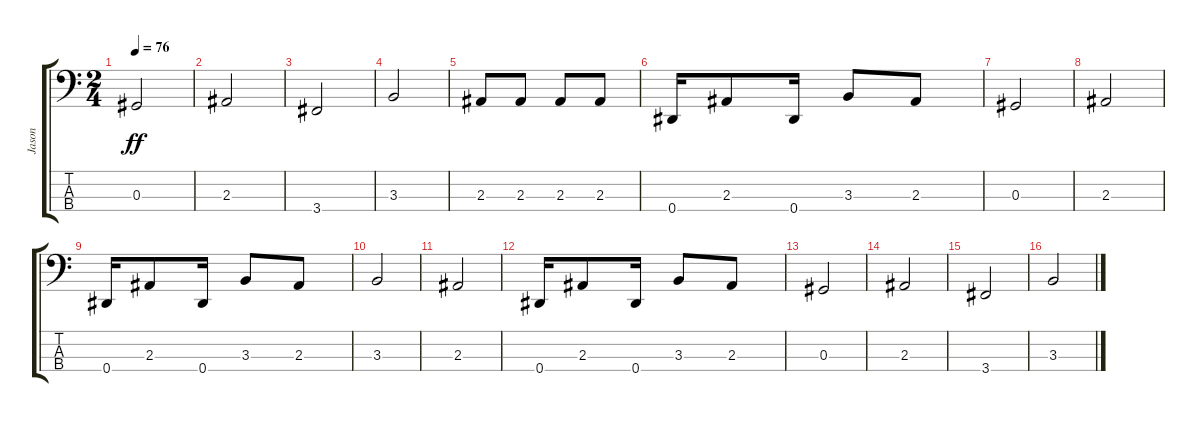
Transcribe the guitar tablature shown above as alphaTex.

\track ("Jason" "Jason") {instrument electricbasspick}
\staff {score tabs}
\tuning (Gb2 Db2 Ab1 Eb1) {hide}
\ts (2 4)
\tempo 76
\clef f4
\ks c
0.3.2{dy ff} |
2.3.2 |
3.4.2 |
3.3.2 |
2.3.8 2.3.8 2.3.8 2.3.8 |
0.4.16 2.3.8 0.4.16 3.3.8 2.3.8 |
0.3.2 |
2.3.2 |
0.4.16 2.3.8 0.4.16 3.3.8 2.3.8 |
3.3.2 |
2.3.2 |
0.4.16 2.3.8 0.4.16 3.3.8 2.3.8 |
0.3.2 |
2.3.2 |
3.4.2 |
3.3.2
